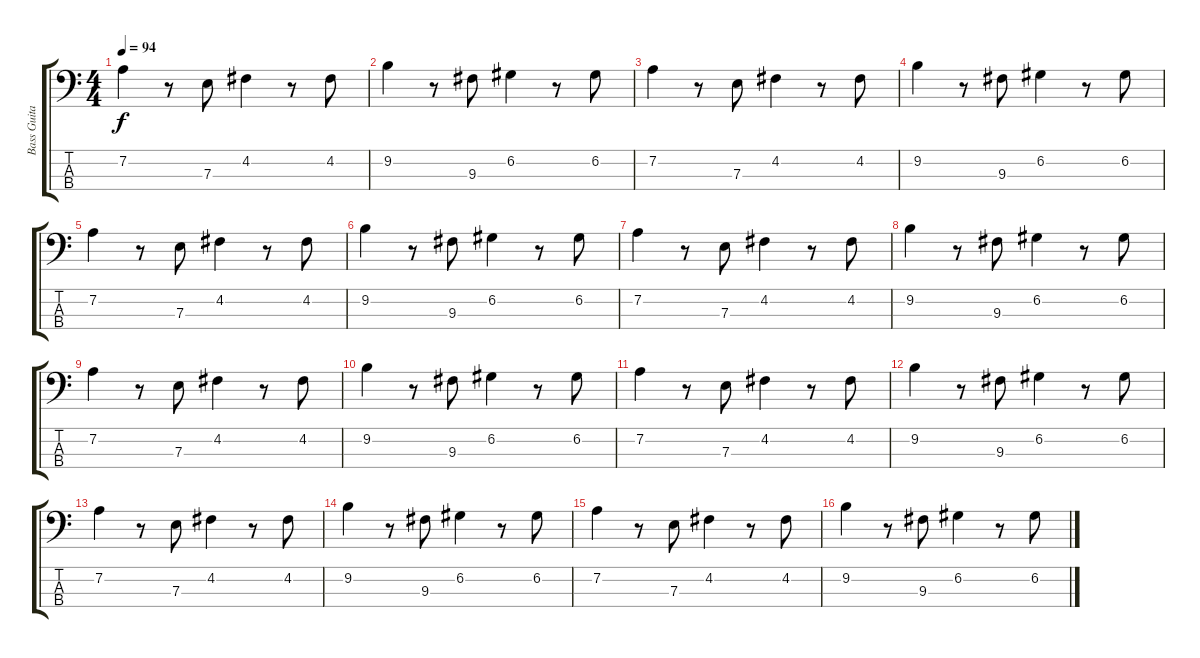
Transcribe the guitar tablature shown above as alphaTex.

\track ("Bass Guitar" "Bass Guita") {instrument electricbassfinger}
\staff {score tabs}
\tuning (G2 D2 A1 E1) {hide}
\ts (4 4)
\tempo 94
\clef f4
\ks c
7.2.4{dy f} r.8 7.3.8 4.2.4 r.8 4.2.8 |
9.2.4 r.8 9.3.8 6.2.4 r.8 6.2.8 |
7.2.4 r.8 7.3.8 4.2.4 r.8 4.2.8 |
9.2.4 r.8 9.3.8 6.2.4 r.8 6.2.8 |
7.2.4 r.8 7.3.8 4.2.4 r.8 4.2.8 |
9.2.4 r.8 9.3.8 6.2.4 r.8 6.2.8 |
7.2.4 r.8 7.3.8 4.2.4 r.8 4.2.8 |
9.2.4 r.8 9.3.8 6.2.4 r.8 6.2.8 |
7.2.4 r.8 7.3.8 4.2.4 r.8 4.2.8 |
9.2.4 r.8 9.3.8 6.2.4 r.8 6.2.8 |
7.2.4 r.8 7.3.8 4.2.4 r.8 4.2.8 |
9.2.4 r.8 9.3.8 6.2.4 r.8 6.2.8 |
7.2.4 r.8 7.3.8 4.2.4 r.8 4.2.8 |
9.2.4 r.8 9.3.8 6.2.4 r.8 6.2.8 |
7.2.4 r.8 7.3.8 4.2.4 r.8 4.2.8 |
9.2.4 r.8 9.3.8 6.2.4 r.8 6.2.8
